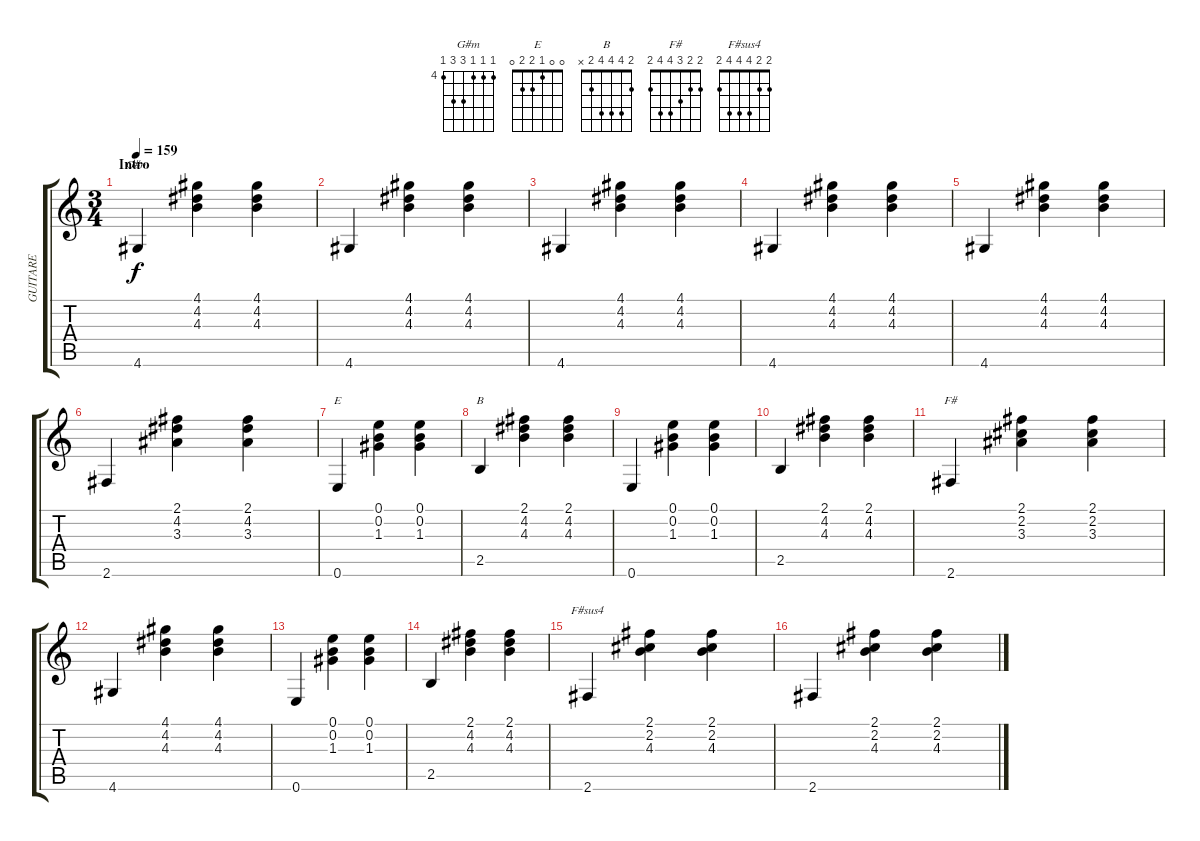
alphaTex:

\track ("GUITARE" "GUITARE") {instrument acousticguitarnylon}
\staff {score tabs}
\tuning (E4 B3 G3 D3 A2 E2) {hide}
\chord ("G#m" 4 4 4 6 6 4) {firstfret 4}
\chord ("E" 0 0 1 2 2 0)
\chord ("B" 2 4 4 4 2 x)
\chord ("F#" 2 2 3 4 4 2)
\chord ("F#sus4" 2 2 4 4 4 2)
\ts (3 4)
\section ("" "Intro")
\tempo 159
\clef g2
\ks c
4.6.4{ch "G#m" dy f instrument acousticguitarnylon} (4.1 4.2 4.3).4 (4.1 4.2 4.3).4 |
4.6.4 (4.1 4.2 4.3).4 (4.1 4.2 4.3).4 |
4.6.4 (4.1 4.2 4.3).4 (4.1 4.2 4.3).4 |
4.6.4 (4.1 4.2 4.3).4 (4.1 4.2 4.3).4 |
4.6.4 (4.1 4.2 4.3).4 (4.1 4.2 4.3).4 |
2.6.4 (2.1 4.2 3.3).4 (2.1 4.2 3.3).4 |
0.6.4{ch "E"} (0.1 0.2 1.3).4 (0.1 0.2 1.3).4 |
2.5.4{ch "B"} (2.1 4.2 4.3).4 (2.1 4.2 4.3).4 |
0.6.4 (0.1 0.2 1.3).4 (0.1 0.2 1.3).4 |
2.5.4 (2.1 4.2 4.3).4 (2.1 4.2 4.3).4 |
2.6.4{ch "F#"} (2.1 2.2 3.3).4 (2.1 2.2 3.3).4 |
4.6.4 (4.1 4.2 4.3).4 (4.1 4.2 4.3).4 |
0.6.4 (0.1 0.2 1.3).4 (0.1 0.2 1.3).4 |
2.5.4 (2.1 4.2 4.3).4 (2.1 4.2 4.3).4 |
2.6.4{ch "F#sus4"} (2.1 2.2 4.3).4 (2.1 2.2 4.3).4 |
2.6.4 (2.1 2.2 4.3).4 (2.1 2.2 4.3).4
